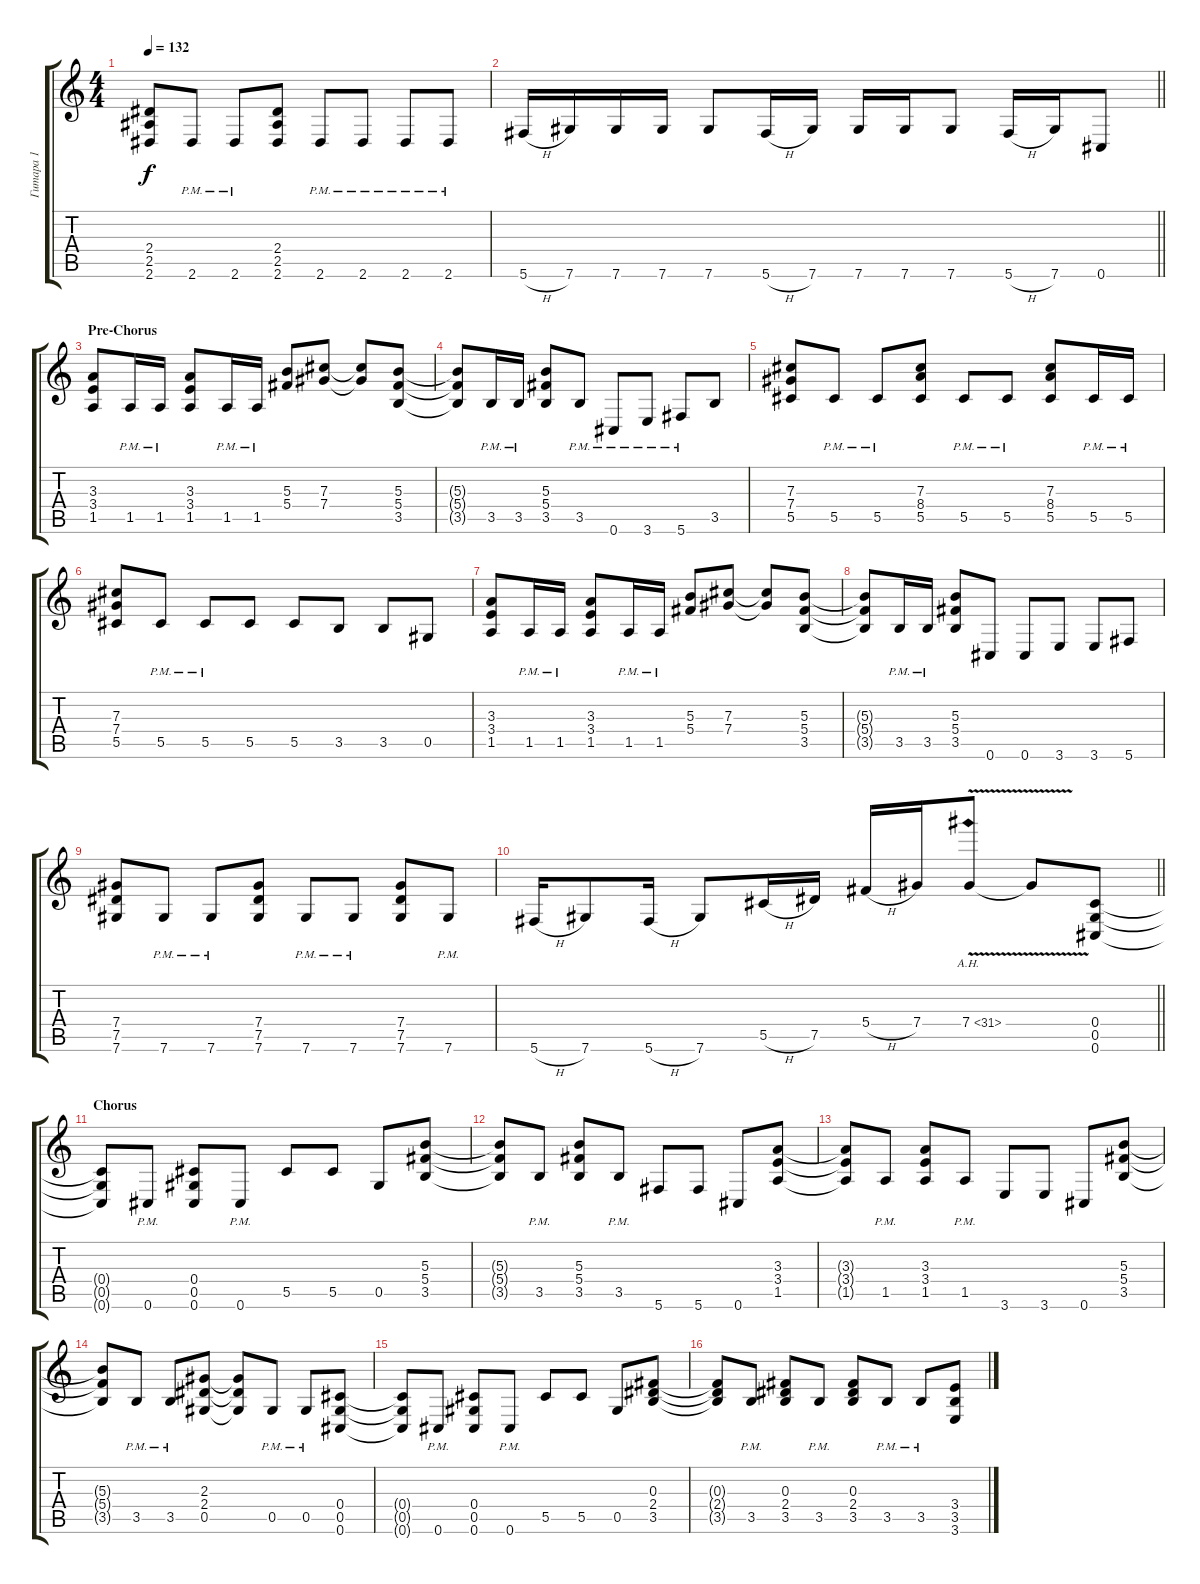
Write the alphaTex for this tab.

\track ("Гитара 1" "Гитара 1") {instrument distortionguitar}
\staff {score tabs}
\tuning (Eb4 Bb3 Gb3 Db3 Ab2 Db2) {hide}
\ts (4 4)
\tempo 132
\clef g2
\ks c
(2.4 2.5 2.6).8{dy f} 2.6{pm}.8 2.6{pm}.8 (2.4 2.5 2.6).8 2.6{pm}.8 2.6{pm}.8 2.6{pm}.8 2.6{pm}.8 |
\barLineRight lightlight
5.6{h}.16 7.6.16 7.6.16 7.6.16 7.6.8 5.6{h}.16 7.6.16 7.6.16 7.6.16 7.6.8 5.6{h}.16 7.6.16 0.6.8 |
\section ("" "Pre-Chorus")
(3.3 3.4 1.5).8 1.5{pm}.16 1.5{pm}.16 (3.3 3.4 1.5).8 1.5{pm}.16 1.5{pm}.16 (5.3 5.4).8 (7.3 7.4).8 (7.3{t} 7.4{t}).8 (5.3 5.4 3.5).8 |
(5.3{t} 5.4{t} 3.5{t}).8 3.5{pm}.16 3.5{pm}.16 (5.3 5.4 3.5).8 3.5{pm}.8 0.6{pm}.8 3.6{pm}.8 5.6{pm}.8 3.5.8 |
(7.3 7.4 5.5).8 5.5{pm}.8 5.5{pm}.8 (7.3 8.4 5.5).8 5.5{pm}.8 5.5{pm}.8 (7.3 8.4 5.5).8 5.5{pm}.16 5.5{pm}.16 |
(7.3 7.4 5.5).8 5.5{pm}.8 5.5{pm}.8 5.5.8 5.5.8 3.5.8 3.5.8 0.5.8 |
(3.3 3.4 1.5).8 1.5{pm}.16 1.5{pm}.16 (3.3 3.4 1.5).8 1.5{pm}.16 1.5{pm}.16 (5.3 5.4).8 (7.3 7.4).8 (7.3{t} 7.4{t}).8 (5.3 5.4 3.5).8 |
(5.3{t} 5.4{t} 3.5{t}).8 3.5{pm}.16 3.5{pm}.16 (5.3 5.4 3.5).8 0.6.8 0.6.8 3.6.8 3.6.8 5.6.8 |
(7.4 7.5 7.6).8 7.6{pm}.8 7.6{pm}.8 (7.4 7.5 7.6).8 7.6{pm}.8 7.6{pm}.8 (7.4 7.5 7.6).8 7.6{pm}.8 |
\barLineRight lightlight
5.6{h}.16 7.6.8 5.6{h}.16 7.6.8 5.5{h}.16 7.5.16 5.4{h}.16 7.4.16 7.4{ah 24 v}.8 7.4{t}.8 (0.4 0.5 0.6).8 |
\section ("" "Chorus")
(0.4{t} 0.5{t} 0.6{t}).8 0.6{pm}.8 (0.4 0.5 0.6).8 0.6{pm}.8 5.5.8 5.5.8 0.5.8 (5.3 5.4 3.5).8 |
(5.3{t} 5.4{t} 3.5{t}).8 3.5{pm}.8 (5.3 5.4 3.5).8 3.5{pm}.8 5.6.8 5.6.8 0.6.8 (3.3 3.4 1.5).8 |
(3.3{t} 3.4{t} 1.5{t}).8 1.5{pm}.8 (3.3 3.4 1.5).8 1.5{pm}.8 3.6.8 3.6.8 0.6.8 (5.3 5.4 3.5).8 |
(5.3{t} 5.4{t} 3.5{t}).8 3.5{pm}.8 3.5{pm}.8 (2.3 2.4 0.5).8 (2.3{t} 2.4{t} 0.5{t}).8 0.5{pm}.8 0.5{pm}.8 (0.4 0.5 0.6).8 |
(0.4{t} 0.5{t} 0.6{t}).8 0.6{pm}.8 (0.4 0.5 0.6).8 0.6{pm}.8 5.5.8 5.5.8 0.5.8 (0.3 2.4 3.5).8 |
(0.3{t} 2.4{t} 3.5{t}).8 3.5{pm}.8 (0.3 2.4 3.5).8 3.5{pm}.8 (0.3 2.4 3.5).8 3.5{pm}.8 3.5{pm}.8 (3.4 3.5 3.6).8
